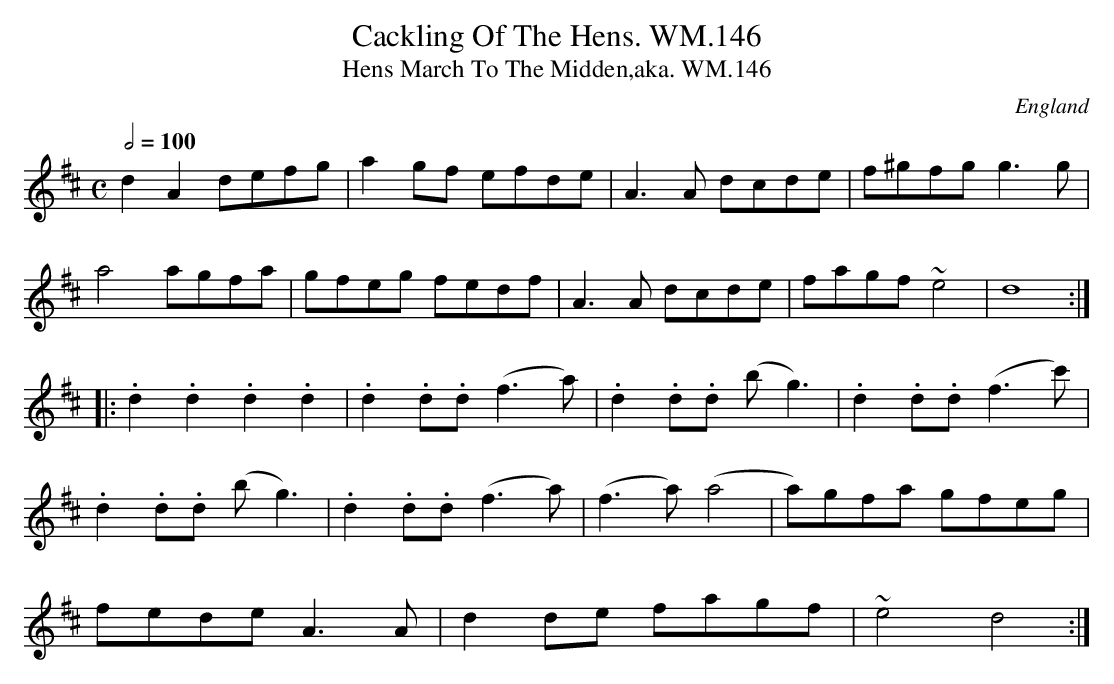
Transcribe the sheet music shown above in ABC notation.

X:1
T:Cackling Of The Hens. WM.146
T:Hens March To The Midden,aka. WM.146
M:C
L:1/8
Q:1/2=100
O:England
K:D major
d2A2defg|a2gf efde|A3A dcde|f^gfgg3g|!
a4agfa|gfeg fedf|A3A dcde|fagf~e4|d8:|!
|:.d2.d2.d2.d2|.d2.d.d (f3a)|.d2.d.d (bg3)|.d2.d.d (f3c')|!
.d2.d.d (bg3)|.d2.d.d (f3a)|(f3a)(a4|a)gfa gfeg|!
fedeA3A|d2de fagf|~e4d4:|
